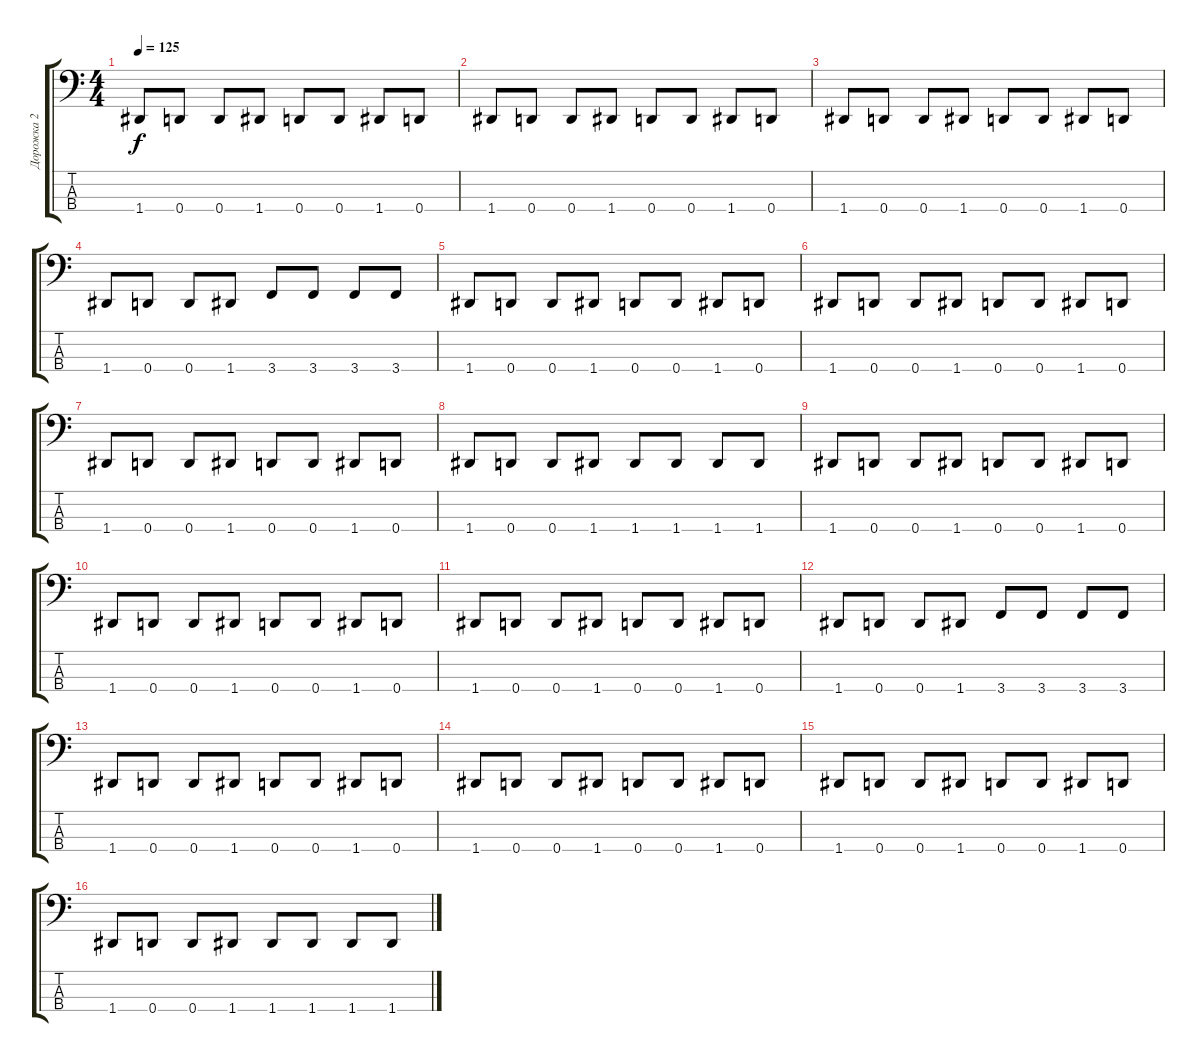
\track ("Дорожка 2" "Дорожка 2") {instrument electricbasspick}
\staff {score tabs}
\tuning (F2 C2 G1 D1) {hide}
\ts (4 4)
\tempo 125
\clef f4
\ks c
1.4.8{dy f} 0.4.8 0.4.8 1.4.8 0.4.8 0.4.8 1.4.8 0.4.8 |
1.4.8 0.4.8 0.4.8 1.4.8 0.4.8 0.4.8 1.4.8 0.4.8 |
1.4.8 0.4.8 0.4.8 1.4.8 0.4.8 0.4.8 1.4.8 0.4.8 |
1.4.8 0.4.8 0.4.8 1.4.8 3.4.8 3.4.8 3.4.8 3.4.8 |
1.4.8 0.4.8 0.4.8 1.4.8 0.4.8 0.4.8 1.4.8 0.4.8 |
1.4.8 0.4.8 0.4.8 1.4.8 0.4.8 0.4.8 1.4.8 0.4.8 |
1.4.8 0.4.8 0.4.8 1.4.8 0.4.8 0.4.8 1.4.8 0.4.8 |
1.4.8 0.4.8 0.4.8 1.4.8 1.4.8 1.4.8 1.4.8 1.4.8 |
1.4.8 0.4.8 0.4.8 1.4.8 0.4.8 0.4.8 1.4.8 0.4.8 |
1.4.8 0.4.8 0.4.8 1.4.8 0.4.8 0.4.8 1.4.8 0.4.8 |
1.4.8 0.4.8 0.4.8 1.4.8 0.4.8 0.4.8 1.4.8 0.4.8 |
1.4.8 0.4.8 0.4.8 1.4.8 3.4.8 3.4.8 3.4.8 3.4.8 |
1.4.8 0.4.8 0.4.8 1.4.8 0.4.8 0.4.8 1.4.8 0.4.8 |
1.4.8 0.4.8 0.4.8 1.4.8 0.4.8 0.4.8 1.4.8 0.4.8 |
1.4.8 0.4.8 0.4.8 1.4.8 0.4.8 0.4.8 1.4.8 0.4.8 |
1.4.8 0.4.8 0.4.8 1.4.8 1.4.8 1.4.8 1.4.8 1.4.8
